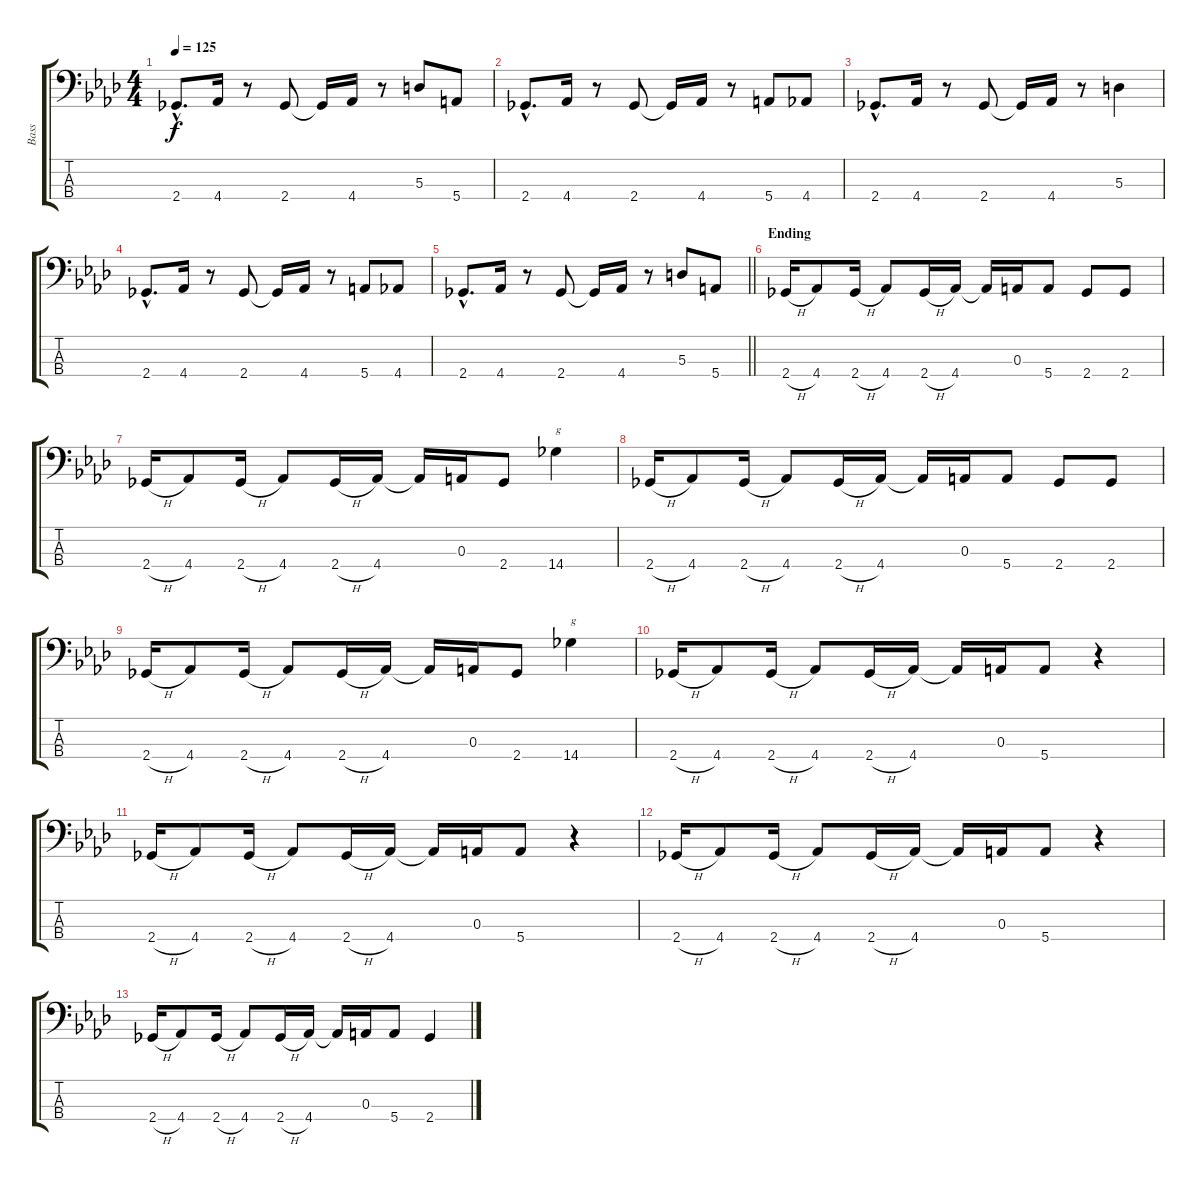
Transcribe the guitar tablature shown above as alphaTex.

\track ("Bass" "Bass") {instrument electricbasspick}
\staff {score tabs}
\tuning (G2 D2 A1 E1) {hide}
\ts (4 4)
\tempo 125
\clef f4
\ks ab
2.4{hac}.8{d dy f} 4.4.16 r.8 2.4.8 2.4{t}.16 4.4.16 r.8 5.3.8 5.4.8 |
2.4{hac}.8{d} 4.4.16 r.8 2.4.8 2.4{t}.16 4.4.16 r.8 5.4.8 4.4.8 |
2.4{hac}.8{d} 4.4.16 r.8 2.4.8 2.4{t}.16 4.4.16 r.8 5.3.4 |
2.4{hac}.8{d} 4.4.16 r.8 2.4.8 2.4{t}.16 4.4.16 r.8 5.4.8 4.4.8 |
\barLineRight lightlight
2.4{hac}.8{d} 4.4.16 r.8 2.4.8 2.4{t}.16 4.4.16 r.8 5.3.8 5.4.8 |
\section ("" "Ending")
2.4{h}.16 4.4.8 2.4{h}.16 4.4.8 2.4{h}.16 4.4.16 4.4{t}.16 0.3.16 5.4.8 2.4.8 2.4.8 |
2.4{h}.16 4.4.8 2.4{h}.16 4.4.8 2.4{h}.16 4.4.16 4.4{t}.16 0.3.16 2.4.8 14.4.4{txt "g"} |
2.4{h}.16 4.4.8 2.4{h}.16 4.4.8 2.4{h}.16 4.4.16 4.4{t}.16 0.3.16 5.4.8 2.4.8 2.4.8 |
2.4{h}.16 4.4.8 2.4{h}.16 4.4.8 2.4{h}.16 4.4.16 4.4{t}.16 0.3.16 2.4.8 14.4.4{txt "g"} |
2.4{h}.16 4.4.8 2.4{h}.16 4.4.8 2.4{h}.16 4.4.16 4.4{t}.16 0.3.16 5.4.8 r.4 |
2.4{h}.16 4.4.8 2.4{h}.16 4.4.8 2.4{h}.16 4.4.16 4.4{t}.16 0.3.16 5.4.8 r.4 |
2.4{h}.16 4.4.8 2.4{h}.16 4.4.8 2.4{h}.16 4.4.16 4.4{t}.16 0.3.16 5.4.8 r.4 |
2.4{h}.16 4.4.8 2.4{h}.16 4.4.8 2.4{h}.16 4.4.16 4.4{t}.16 0.3.16 5.4.8 2.4.4
